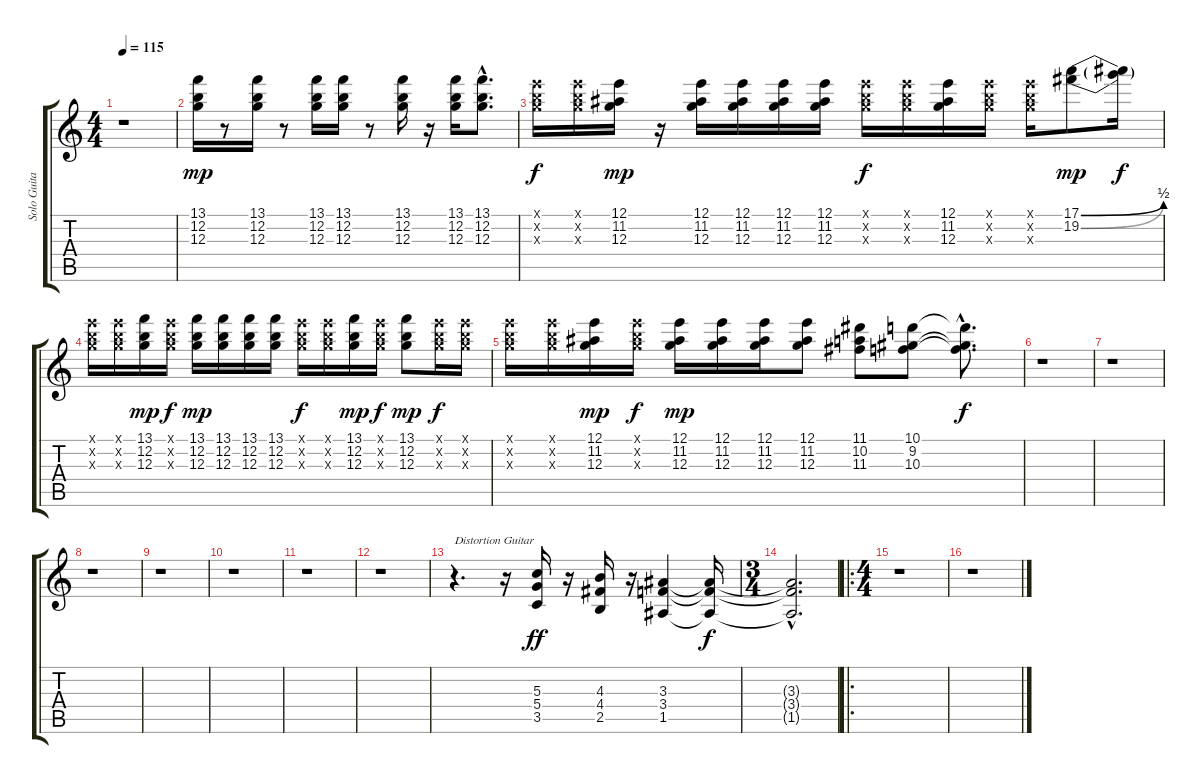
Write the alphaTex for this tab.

\track ("Solo Guitar" "Solo Guita") {instrument electricguitarclean}
\staff {score tabs}
\tuning (E4 B3 G3 D3 A2 E2) {hide}
\ts (4 4)
\tempo 115
\clef g2
\ks c
r.1{dy mp instrument electricguitarclean} |
(13.1 12.2 12.3).16 r.8 (13.1 12.2 12.3).16 r.8 (13.1 12.2 12.3).16 (13.1 12.2 12.3).16 r.8 (13.1 12.2 12.3).16 r.16 (13.1 12.2 12.3).16 (13.1{hac} 12.2{hac} 12.3{hac}).8{d} |
(12.1{x} 12.2{x} 12.3{x}).16{dy f} (12.1{x} 12.2{x} 12.3{x}).16 (12.1 11.2 12.3).16{dy mp} r.16 (12.1 11.2 12.3).16 (12.1 11.2 12.3).16 (12.1 11.2 12.3).16 (12.1 11.2 12.3).16 (12.1{x} 12.2{x} 12.3{x}).16{dy f} (12.1{x} 12.2{x} 12.3{x}).16 (12.1 11.2 12.3).16 (12.1{x} 12.2{x} 12.3{x}).16 (12.1{x} 12.2{x} 12.3{x}).16 (17.1{be (bend 0 0 60 2)} 19.2{be (bend 0 0 60 2)}).8{dy mp} (17.1{t} 19.2{t}).16{dy f} |
(12.1{x} 12.2{x} 12.3{x}).16 (12.1{x} 12.2{x} 12.3{x}).16 (13.1 12.2 12.3).16{dy mp} (12.1{x} 12.2{x} 12.3{x}).16{dy f} (13.1 12.2 12.3).16{dy mp} (13.1 12.2 12.3).16 (13.1 12.2 12.3).16 (13.1 12.2 12.3).16 (12.1{x} 12.2{x} 12.3{x}).16{dy f} (12.1{x} 12.2{x} 12.3{x}).16 (13.1 12.2 12.3).16{dy mp} (12.1{x} 12.2{x} 12.3{x}).16{dy f} (13.1 12.2 12.3).8{dy mp} (12.1{x} 12.2{x} 12.3{x}).16{dy f} (12.1{x} 12.2{x} 12.3{x}).16 |
(12.1{x} 12.2{x} 12.3{x}).16 (12.1{x} 12.2{x} 12.3{x}).16 (12.1 11.2 12.3).16{dy mp} (12.1{x} 12.2{x} 12.3{x}).16{dy f} (12.1 11.2 12.3).16{dy mp} (12.1 11.2 12.3).16 (12.1 11.2 12.3).16 (12.1 11.2 12.3).8 (11.1 10.2 11.3).8 (10.1 9.2 10.3).8 (10.1{hac t} 9.2{hac t} 10.3{hac t}).8{d dy f} |
r.1 |
r.1 |
r.1 |
r.1 |
r.1 |
r.1 |
r.1 |
r.4{d txt "Distortion Guitar" instrument distortionguitar} r.16 (5.3 5.4 3.5).16{dy ff} r.16 (4.3 4.4 2.5).16 r.16 (3.3 3.4 1.5).4 (3.3{t} 3.4{t} 1.5{t}).16{dy f} |
\ts (3 4)
(3.3{hac t} 3.4{hac t} 1.5{hac t}).2{d} |
\ro
\ts (4 4)
r.1 |
r.1
